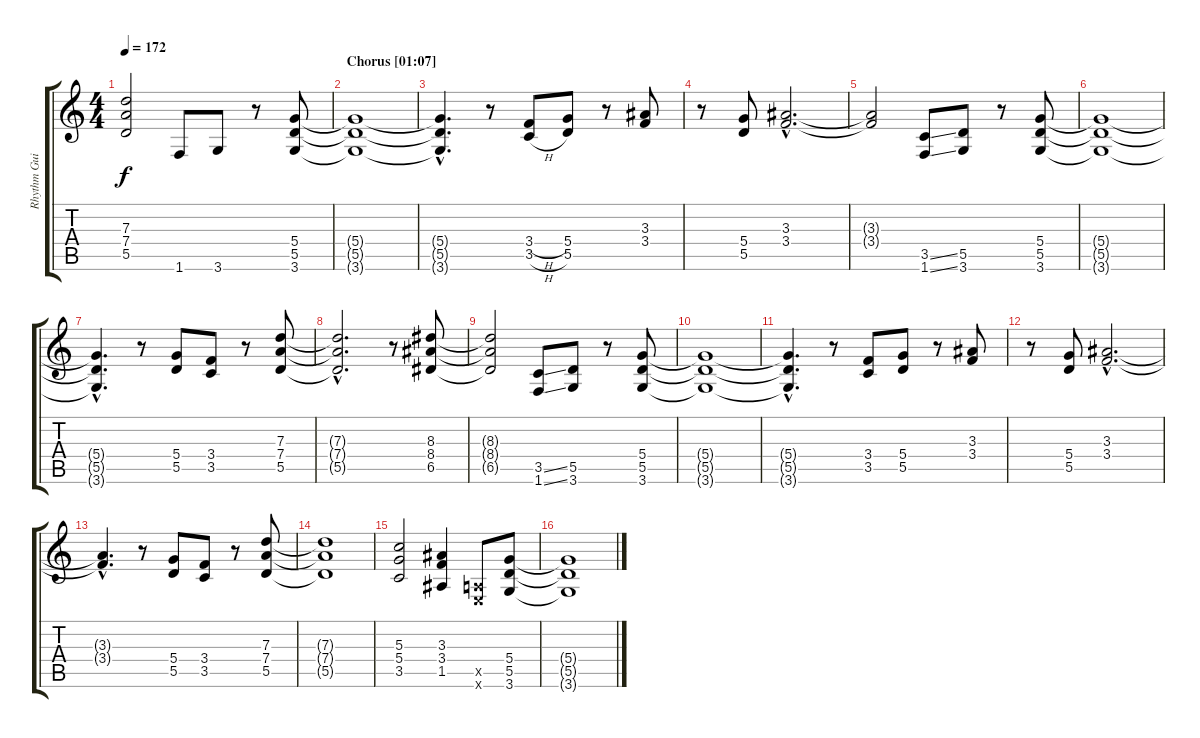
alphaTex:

\track ("Rhythm Guitar" "Rhythm Gui") {instrument distortionguitar}
\staff {score tabs}
\tuning (E4 B3 G3 D3 A2 E2) {hide}
\ts (4 4)
\tempo 172
\clef g2
\ks c
(7.3{t} 7.4{t} 5.5{t}).2{dy f} 1.6.8 3.6.8 r.8 (5.4 5.5 3.6).8 |
\section ("" "Chorus [01:07]")
(5.4{t} 5.5{t} 3.6{t}).1 |
(5.4{hac t} 5.5{hac t} 3.6{hac t}).4{d} r.8 (3.4{h} 3.5{h}).8 (5.4 5.5).8 r.8 (3.3 3.4).8 |
r.8 (5.4 5.5).8 (3.3{hac} 3.4{hac}).2{d} |
(3.3{t} 3.4{t}).2 (3.5{ss} 1.6{ss}).8 (5.5 3.6).8 r.8 (5.4 5.5 3.6).8 |
(5.4{t} 5.5{t} 3.6{t}).1 |
(5.4{hac t} 5.5{hac t} 3.6{hac t}).4{d} r.8 (5.4 5.5).8 (3.4 3.5).8 r.8 (7.3 7.4 5.5).8 |
(7.3{hac t} 7.4{hac t} 5.5{hac t}).2{d} r.8 (8.3 8.4 6.5).8 |
(8.3{t} 8.4{t} 6.5{t}).2 (3.5{ss} 1.6{ss}).8 (5.5 3.6).8 r.8 (5.4 5.5 3.6).8 |
\section ("" "")
(5.4{t} 5.5{t} 3.6{t}).1 |
(5.4{hac t} 5.5{hac t} 3.6{hac t}).4{d} r.8 (3.4 3.5).8 (5.4 5.5).8 r.8 (3.3 3.4).8 |
r.8 (5.4 5.5).8 (3.3{hac} 3.4{hac}).2{d} |
(3.3{hac t} 3.4{hac t}).4{d} r.8 (5.4 5.5).8 (3.4 3.5).8 r.8 (7.3 7.4 5.5).8 |
(7.3{t} 7.4{t} 5.5{t}).1 |
(5.3 5.4 3.5).2 (3.3 3.4 1.5).4 (0.5{x} 0.6{x}).8 (5.4 5.5 3.6).8 |
(5.4{t} 5.5{t} 3.6{t}).1
